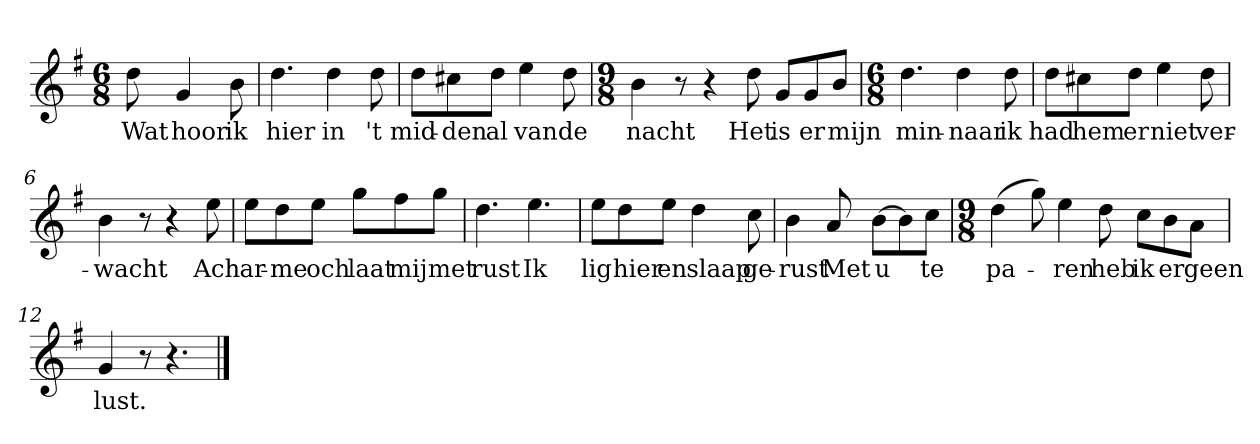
**kern	**text
*part1	*part1
*staff1	*staff1
*clefG2	*
*k[f#]	*
*G:	*
*M6/8	*
*MM120	*
=	=
8dd	Wat
4g	hoor
8b	ik
=1	=1
4.dd	hier
4dd	in
8dd	't
=2	=2
8dd\L	mid-
8cc#X\	-den
8dd\J	al
4ee	van
8dd	de
=3	=3
*M9/8	*
4b	nacht
8r	.
4r	.
8dd	Het
8g/L	is
8g/	er
8b/J	mijn
=4	=4
*M6/8	*
4.dd	min-
4dd	-naar
8dd	ik
=5	=5
8dd\L	had
8cc#X\	hem
8dd\J	er
4ee	niet
8dd	ver-
=6	=6
4b	-wacht
8r	.
4r	.
8ee	Ach
=7	=7
8ee\L	ar-
8dd\	-me
8ee\J	och
8gg\L	laat
8ff#\	mij
8gg\J	met
=8	=8
4.dd	rust
4.ee	Ik
=9	=9
8ee\L	lig
8dd\	hier
8ee\J	en
4dd	slaap
8cc	ge-
=10	=10
4b	-rust
8a	Met
[8b\L	u
8b\]	.
8cc\J	te
=11	=11
*M9/8	*
(4dd	pa-
8gg)	.
4ee	-ren
8dd	heb
8cc\L	ik
8b\	er
8a\J	geen
=12	=12
4g	lust.
8r	.
4.r	.
==	==
*-	*-
